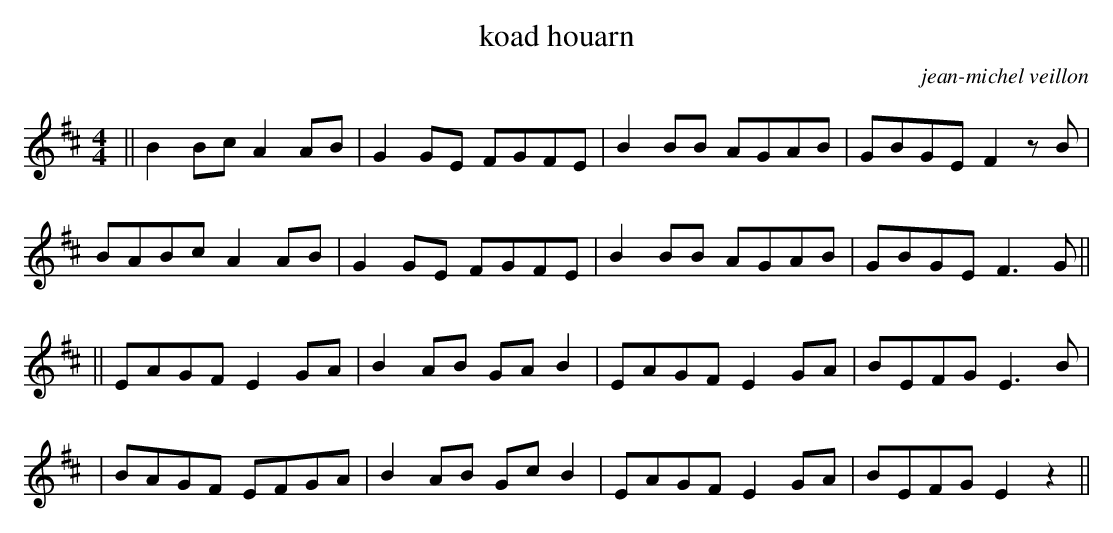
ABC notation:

X:1
T: koad houarn
C: jean-michel veillon
M: 4/4
L: 1/8
K: Edor
||B2Bc A2AB|G2GE FGFE|B2BB AGAB|GBGE F2zB|
BABc A2AB|G2GE FGFE|B2BB AGAB|GBGE F3G||
||EAGF E2GA|B2AB GAB2|EAGF E2GA|BEFG E3B|
|BAGF EFGA|B2AB GcB2|EAGF E2GA|BEFG E2z2||
